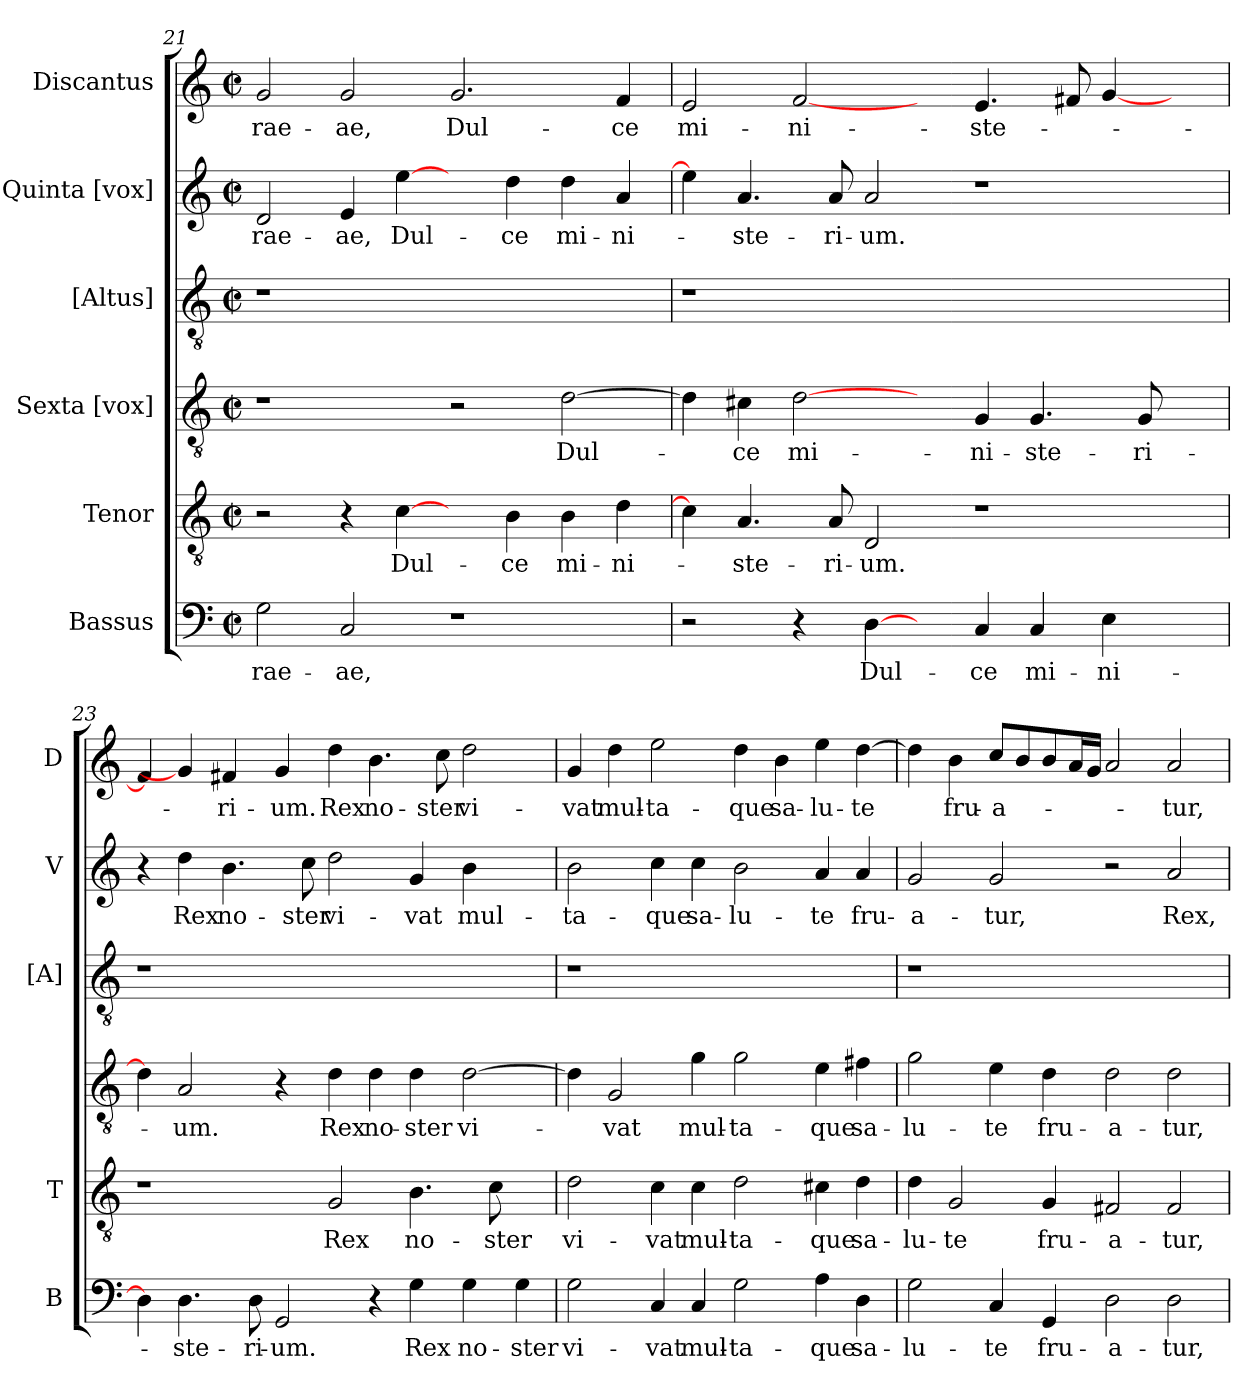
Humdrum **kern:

**kern	**text	**kern	**text	**kern	**text	**kern	**kern	**text	**kern	**text
*part6	*part6	*part5	*part5	*part4	*part4	*part3	*part2	*part2	*part1	*part1
*staff6	*staff6	*staff5	*staff5	*staff4	*staff4	*staff3	*staff2	*staff2	*staff1	*staff1
*I"Bassus	*	*I"Tenor	*	*I"Sexta [vox]	*	*I"[Altus]	*I"Quinta [vox]	*	*I"Discantus	*
*I'B	*	*I'T	*	*	*	*I'[A]	*I'V	*	*I'D	*
*clefF4	*	*clefGv2	*	*clefGv2	*	*clefGv2	*clefG2	*	*clefG2	*
*k[]	*	*k[]	*	*k[]	*	*k[]	*k[]	*	*k[]	*
*C:	*	*C:	*	*C:	*	*C:	*C:	*	*C:	*
*M2/2	*	*M2/2	*	*M2/2	*	*M2/2	*M2/2	*	*M2/2	*
*met(c|)	*	*met(c|)	*	*met(c|)	*	*met(c|)	*met(c|)	*	*met(c|)	*
=21	=21	=21	=21	=21	=21	=21	=21	=21	=21	=21
2G\	-rae-	2r	.	1r	.	1r	2d/	-rae-	2g/	-rae-
2C/	-ae,	4r	.	.	.	.	4e/	-ae,	2g/	-ae,
.	.	[4c\	Dul-	.	.	.	[4ee\	Dul-	.	.
1r	.	4ryy	.	2r	.	1ryy	4ryy	.	2.g/	Dul-
.	.	4B\	-ce	.	.	.	4dd\	-ce	.	.
.	.	4B\	mi-	[2d\	Dul-	.	4dd\	mi-	.	.
.	.	4d\	-ni-	.	.	.	4a/	-ni-	4f/	-ce
!!LO:LB:g=z
=22	=22	=22	=22	=22	=22	=22	=22	=22	=22	=22
2r	.	4c\]	.	4d\]	.	1r	4ee\]	.	2e/	mi-
.	.	4.A/	-ste-	4c#X\	-ce	.	4.a/	-ste-	.	.
4r	.	.	.	[2d\	mi-	.	.	.	[2f/	-ni-
.	.	8A/	-ri-	.	.	.	8a/	-ri-	.	.
[4D\	Dul-	2D/	-um.	.	.	.	2a/	-um.	.	.
4ryy	.	.	.	4ryy	.	1ryy	.	.	4ryy	.
4C/	-ce	1r	.	4G/	-ni-	.	1r	.	4.e/	-ste-
4C/	mi-	.	.	4.G/	-ste-	.	.	.	.	.
.	.	.	.	.	.	.	.	.	8f#X/	.
4E\	-ni-	.	.	.	.	.	.	.	[4g/	.
.	.	.	.	8G/	-ri-	.	.	.	.	.
4ryy	.	.	.	4ryy	.	4ryy	.	.	4ryy	.
=23	=23	=23	=23	=23	=23	=23	=23	=23	=23	=23
4D\]	.	1r	.	4d\]	.	1r	4r	.	4f/]	.
4.D\	-ste-	.	.	2A/	-um.	.	4dd\	Rex	4g/]	.
.	.	.	.	.	.	.	4.b\	no-	4f#X/	-ri-
8D\	-ri-	.	.	.	.	.	.	.	.	.
2GG/	-um.	.	.	4r	.	.	.	.	4g/	-um.
.	.	.	.	.	.	.	8cc\	-ster	.	.
.	.	2G/	Rex	4d\	Rex	1ryy	2dd\	vi-	4dd\	Rex
4r	.	.	.	4d\	no-	.	.	.	4.b\	no-
4G\	Rex	4.B\	no-	4d\	-ster	.	4g/	-vat	.	.
.	.	.	.	.	.	.	.	.	8cc\	-ster
4G\	no-	.	.	[2d\	vi-	.	4b\	mul-	2dd\	vi-
.	.	8c\	-ster	.	.	.	.	.	.	.
4G\	-ster	4ryy	.	.	.	4ryy	4ryy	.	.	.
!!LO:PB:g=z
=24	=24	=24	=24	=24	=24	=24	=24	=24	=24	=24
2G\	vi-	2d\	vi-	4d\]	.	1r	2b\	-ta-	4g/	-vat
.	.	.	.	2G/	-vat	.	.	.	4dd\	mul-
4C/	-vat	4c\	-vat	.	.	.	4cc\	-que	2ee\	-ta-
4C/	mul-	4c\	mul-	4g\	mul-	.	4cc\	sa-	.	.
2G\	-ta-	2d\	-ta-	2g\	-ta-	1ryy	2b\	-lu-	4dd\	-que
.	.	.	.	.	.	.	.	.	4b\	sa-
4A\	-que	4c#X\	-que	4e\	-que	.	4a/	-te	4ee\	-lu-
4D\	sa-	4d\	sa-	4f#X\	sa-	.	4a/	fru-	[4dd\	-te
=25	=25	=25	=25	=25	=25	=25	=25	=25	=25	=25
2G\	-lu-	4d\	-lu-	2g\	-lu-	1r	2g/	-a-	4dd\]	.
.	.	2G/	-te	.	.	.	.	.	4b\	fru-
4C/	-te	.	.	4e\	-te	.	2g/	-tur,	8cc/L	-a-
.	.	.	.	.	.	.	.	.	8b/	.
4GG/	fru-	4G/	fru-	4d\	fru-	.	.	.	8b/	.
.	.	.	.	.	.	.	.	.	16a/L	.
.	.	.	.	.	.	.	.	.	16g/JJ	.
2D\	-a-	2F#X/	-a-	2d\	-a-	1ryy	2r	.	2a/	.
2D\	-tur,	2F#/	-tur,	2d\	-tur,	.	2a/	Rex,	2a/	-tur,
=	=	=	=	=	=	=	=	=	=	=
*-	*-	*-	*-	*-	*-	*-	*-	*-	*-	*-
